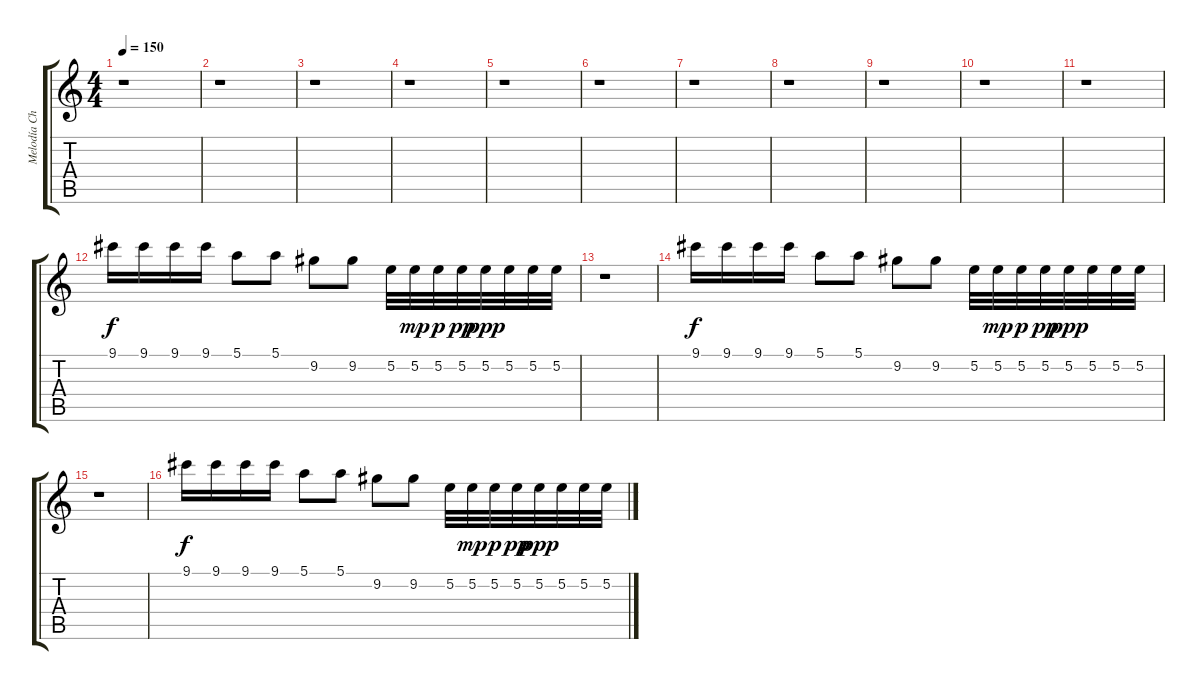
\track ("Melodía China" "Melodía Ch") {instrument distortionguitar}
\staff {score tabs}
\tuning (E4 B3 G3 D3 A2 E2) {hide}
\ts (4 4)
\tempo 150
\clef g2
\ks c
r.1{dy f instrument distortionguitar} |
r.1 |
r.1 |
r.1 |
r.1 |
r.1 |
r.1 |
r.1 |
r.1 |
r.1 |
r.1 |
9.1.16{balance 0} 9.1.16 9.1.16{balance 16} 9.1.16 5.1.8{balance 0} 5.1.8 9.2.8{balance 16} 9.2.8 5.2.32{balance 0} 5.2.32{dy mp} 5.2.32{dy p} 5.2.32{dy pp} 5.2.32{dy ppp} 5.2.32 5.2.32{balance 8} 5.2.32 |
r.1 |
9.1.16{dy f balance 0} 9.1.16 9.1.16{balance 16} 9.1.16 5.1.8{balance 0} 5.1.8 9.2.8{balance 16} 9.2.8 5.2.32{balance 0} 5.2.32{dy mp} 5.2.32{dy p} 5.2.32{dy pp} 5.2.32{dy ppp} 5.2.32 5.2.32{balance 8} 5.2.32 |
r.1 |
9.1.16{dy f balance 0} 9.1.16 9.1.16{balance 16} 9.1.16 5.1.8{balance 0} 5.1.8 9.2.8{balance 16} 9.2.8 5.2.32{balance 0} 5.2.32{dy mp} 5.2.32{dy p} 5.2.32{dy pp} 5.2.32{dy ppp} 5.2.32 5.2.32{balance 8} 5.2.32
